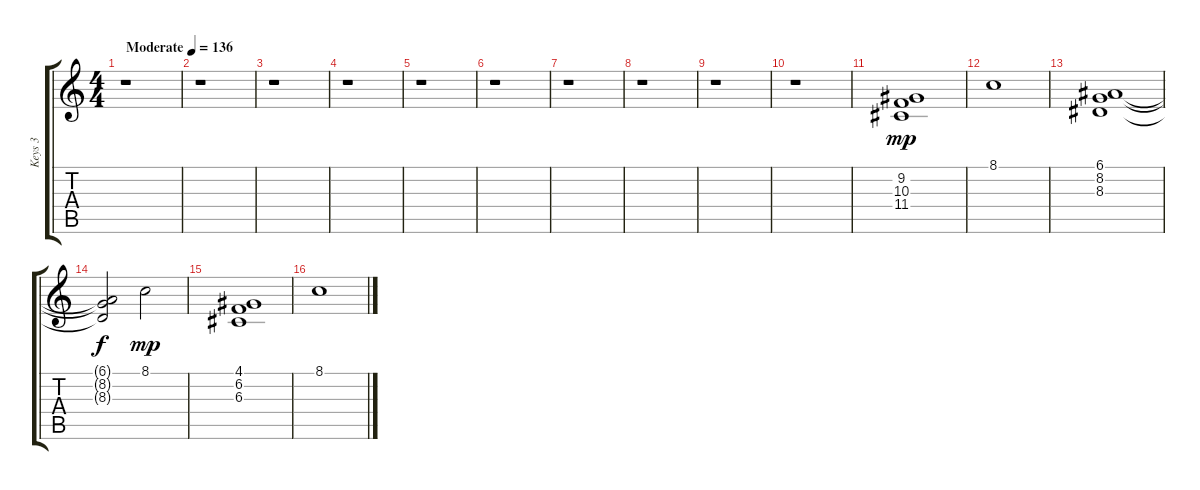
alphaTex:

\track ("Keys 3" "Keys 3") {instrument synthstrings1}
\staff {score tabs}
\tuning (E4 B3 G3 D3 A2 E2) {hide}
\ts (4 4)
\tempo (136 "Moderate")
\clef g2
\ks c
r.1{dy mp instrument synthstrings1} |
r.1 |
r.1 |
r.1 |
r.1 |
r.1 |
r.1 |
r.1 |
r.1 |
r.1 |
(9.2 10.3 11.4).1 |
8.1.1 |
(6.1 8.2 8.3).1 |
(6.1{t} 8.2{t} 8.3{t}).2{dy f} 8.1.2{dy mp} |
(4.1 6.2 6.3).1 |
8.1.1
